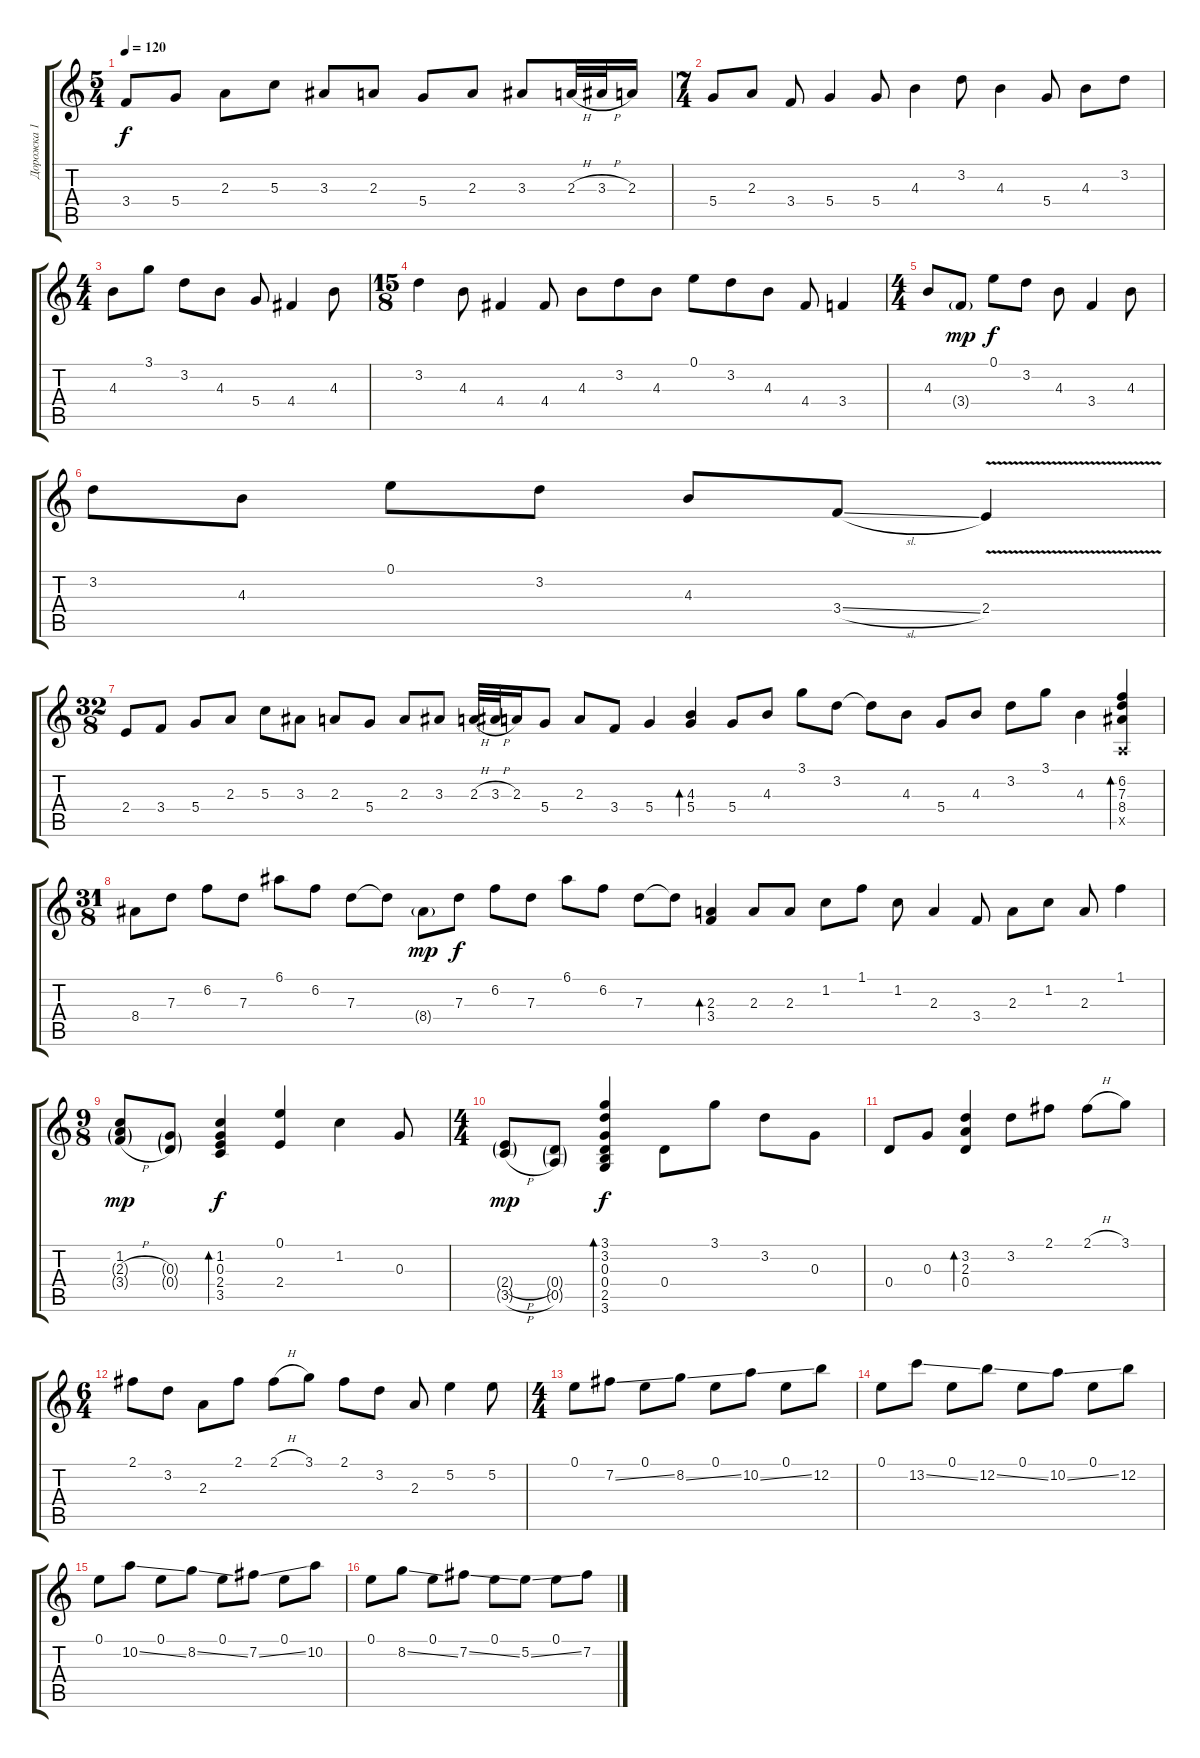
\track ("Дорожка 1" "Дорожка 1") {instrument acousticguitarsteel}
\staff {score tabs}
\tuning (E4 B3 G3 D3 A2 E2) {hide}
\ts (5 4)
\tempo 120
\clef g2
\ks c
3.4.8{dy f} 5.4.8 2.3.8 5.3.8 3.3.8 2.3.8 5.4.8 2.3.8 3.3.8 2.3{h}.32 3.3{h}.32 2.3.16 |
\ts (7 4)
5.4.8 2.3.8 3.4.8 5.4.4 5.4.8 4.3.4 3.2.8 4.3.4 5.4.8 4.3.8 3.2.8 |
\ts (4 4)
4.3.8 3.1.8 3.2.8 4.3.8 5.4.8 4.4.4 4.3.8 |
\ts (15 8)
3.2.4 4.3.8 4.4.4 4.4.8 4.3.8 3.2.8 4.3.8 0.1.8 3.2.8 4.3.8 4.4.8 3.4.4 |
\ts (4 4)
4.3.8 3.4{g}.8{dy mp} 0.1.8{dy f} 3.2.8 4.3.8 3.4.4 4.3.8 |
3.2.8 4.3.8 0.1.8 3.2.8 4.3.8 3.4{sl}.8 2.4{v}.4 |
\ts (32 8)
2.4.8 3.4.8 5.4.8 2.3.8 5.3.8 3.3.8 2.3.8 5.4.8 2.3.8 3.3.8 2.3{h}.32 3.3{h}.32 2.3.16 5.4.8 2.3.8 3.4.8 5.4.4 (4.3 5.4).4{bd 60} 5.4.8 4.3.8 3.1.8 3.2.8 3.2{t}.8 4.3.8 5.4.8 4.3.8 3.2.8 3.1.8 4.3.4 (6.2 7.3 8.4 0.5{x}).4{bd 60} |
\ts (31 8)
8.4.8 7.3.8 6.2.8 7.3.8 6.1.8 6.2.8 7.3.8 7.3{t}.8 8.4{g}.8{dy mp} 7.3.8{dy f} 6.2.8 7.3.8 6.1.8 6.2.8 7.3.8 7.3{t}.8 (2.3 3.4).4{bd 60} 2.3.8 2.3.8 1.2.8 1.1.8 1.2.8 2.3.4 3.4.8 2.3.8 1.2.8 2.3.8 1.1.4 |
\ts (9 8)
(1.2 2.3{h g} 3.4{h g}).8{dy mp} (0.3{g} 0.4{g}).8 (1.2 0.3 2.4 3.5).4{bd 240 dy f} (0.1 2.4).4 1.2.4 0.3.8 |
\ts (4 4)
(2.4{h g} 3.5{h g}).8{dy mp} (0.4{g} 0.5{g}).8 (3.1 3.2 0.3 0.4 2.5 3.6).4{bd 240 dy f} 0.4.8 3.1.8 3.2.8 0.3.8 |
0.4.8 0.3.8 (3.2 2.3 0.4).4{bd 240} 3.2.8 2.1.8 2.1{h}.8 3.1.8 |
\ts (6 4)
2.1.8 3.2.8 2.3.8 2.1.8 2.1{h}.8 3.1.8 2.1.8 3.2.8 2.3.8 5.2.4 5.2.8 |
\ts (4 4)
0.1.8 7.2{ss}.8 0.1.8 8.2{ss}.8 0.1.8 10.2{ss}.8 0.1.8 12.2.8 |
0.1.8 13.2{ss}.8 0.1.8 12.2{ss}.8 0.1.8 10.2{ss}.8 0.1.8 12.2.8 |
0.1.8 10.2{ss}.8 0.1.8 8.2{ss}.8 0.1.8 7.2{ss}.8 0.1.8 10.2.8 |
0.1.8 8.2{ss}.8 0.1.8 7.2{ss}.8 0.1.8 5.2{ss}.8 0.1.8 7.2.8
